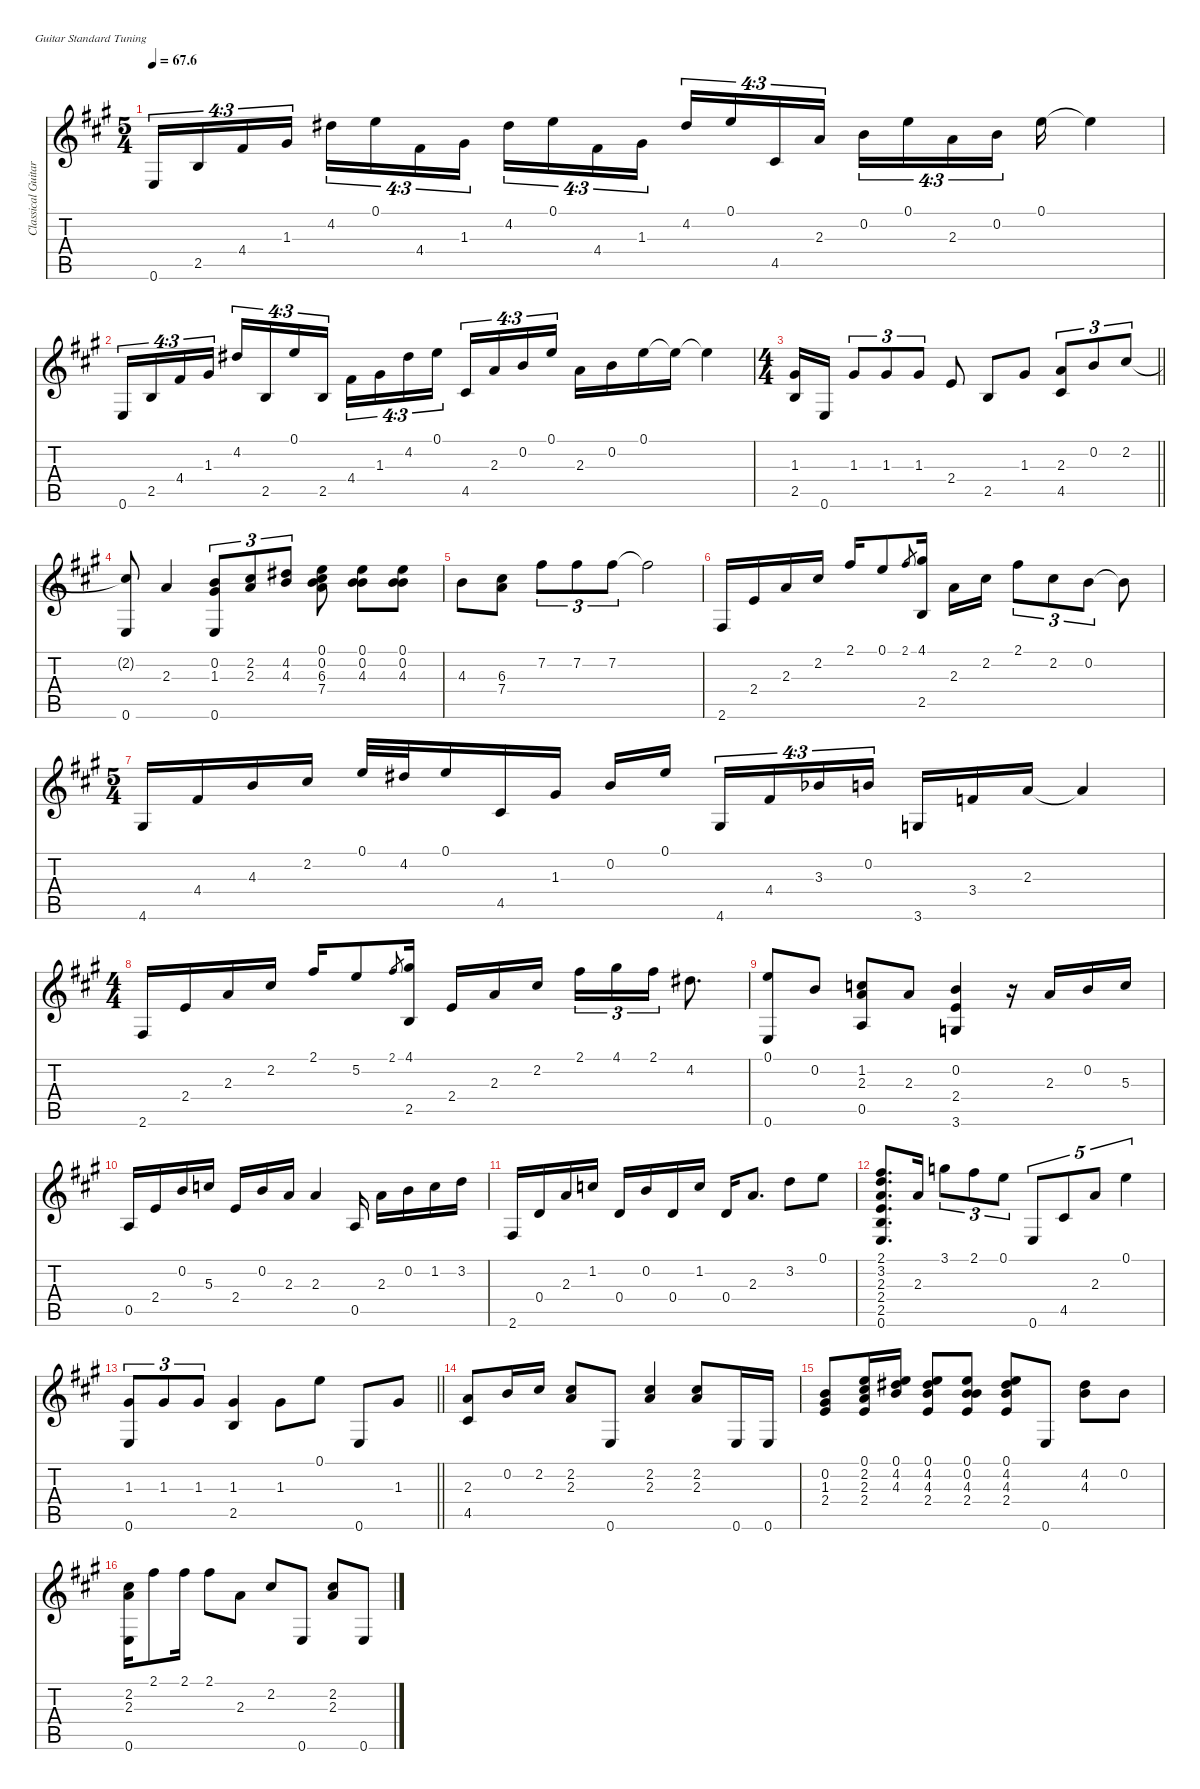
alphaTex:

\defaultSystemsLayout 4
\hideDynamics
\bracketExtendMode nobrackets
\otherSystemsTrackNameOrientation horizontal
\track ("Classical Guitar" "Classical Guitar") {instrument brightacousticpiano}
\staff {score tabs}
\tuning (E4 B3 G3 D3 A2 E2)
\displaytranspose 12
\ts (5 4)
\tempo
67.6
\accidentals auto
\clef g2
\ottava regular
\simile none
\ks a
0.6{acc forcenatural}.16{tu (4 3) dy mf instrument brightacousticpiano beam Up} 2.5{acc forcenatural}.16{tu (4 3) beam Up} 4.4{acc #}.16{tu (4 3) beam Up} 1.3{acc #}.16{tu (4 3) beam Up} 4.2{acc #}.16{tu (4 3) beam Down} 0.1{acc forcenatural}.16{tu (4 3) beam Down} 4.4{acc #}.16{tu (4 3) beam Down} 1.3{acc #}.16{tu (4 3) beam Down} 4.2{acc #}.16{tu (4 3) beam Down} 0.1{acc forcenatural}.16{tu (4 3) beam Down} 4.4{acc #}.16{tu (4 3) beam Down} 1.3{acc #}.16{tu (4 3) beam Down} 4.2{acc #}.16{tu (4 3) beam Up} 0.1{acc forcenatural}.16{tu (4 3) beam Up} 4.5{acc #}.16{tu (4 3) beam Up} 2.3{acc forcenatural}.16{tu (4 3) beam Up} 0.2{acc forcenatural}.16{tu (4 3) beam Down} 0.1{acc forcenatural}.16{tu (4 3) beam Down} 2.3{acc forcenatural}.16{tu (4 3) beam Down} 0.2{acc forcenatural}.16{tu (4 3) beam Down} 0.1{acc forcenatural}.16{beam Down} 0.1{t acc forcenatural}.4{beam Down} |
0.6{acc forcenatural}.16{tu (4 3) beam Up} 2.5{acc forcenatural}.16{tu (4 3) beam Up} 4.4{acc #}.16{tu (4 3) beam Up} 1.3{acc #}.16{tu (4 3) beam Up} 4.2{acc #}.16{tu (4 3) beam Up} 2.5{acc forcenatural}.16{tu (4 3) beam Up} 0.1{acc forcenatural}.16{tu (4 3) beam Up} 2.5{acc forcenatural}.16{tu (4 3) beam Up} 4.4{acc #}.16{tu (4 3) beam Down} 1.3{acc #}.16{tu (4 3) beam Down} 4.2{acc #}.16{tu (4 3) beam Down} 0.1{acc forcenatural}.16{tu (4 3) beam Down} 4.5{acc #}.16{tu (4 3) beam Up} 2.3{acc forcenatural}.16{tu (4 3) beam Up} 0.2{acc forcenatural}.16{tu (4 3) beam Up} 0.1{acc forcenatural}.16{tu (4 3) beam Up} 2.3{acc forcenatural}.16{beam Down} 0.2{acc forcenatural}.16{beam Down} 0.1{acc forcenatural}.16{beam Down} 0.1{t acc forcenatural}.16{beam Down} 0.1{t acc forcenatural}.4{beam Down} |
\ts (4 4)
\barLineRight lightlight
(1.3{acc #} 2.5{acc forcenatural}).16{beam Up} 0.6{acc forcenatural}.16{beam Up} 1.3{acc #}.8{tu (3 2) beam Up} 1.3{acc #}.8{tu (3 2) beam Up} 1.3{acc #}.8{tu (3 2) beam Up} 2.4{acc forcenatural}.8{beam Up} 2.5{acc forcenatural}.8{beam Up} 1.3{acc #}.8{beam Up} (2.3{acc forcenatural} 4.5{acc #}).8{tu (3 2) beam Up} 0.2{acc forcenatural}.8{tu (3 2) beam Up} 2.2{acc #}.8{tu (3 2) beam Up} |
(0.6{acc forcenatural} 2.2{t acc #}).8{beam Up} 2.3{acc forcenatural}.4{beam Up} (0.2{acc forcenatural} 1.3{acc #} 0.6{acc forcenatural}).8{tu (3 2) beam Up} (2.2{acc #} 2.3{acc forcenatural}).8{tu (3 2) beam Up} (4.2{acc #} 4.3{acc forcenatural}).8{tu (3 2) beam Up} (0.1{acc forcenatural} 0.2{acc forcenatural} 6.3{acc #} 7.4{acc forcenatural}).8{beam Down} (0.1{acc forcenatural} 4.3{acc forcenatural} 0.2{acc forcenatural}).8{beam Down} (0.2{acc forcenatural} 0.1{acc forcenatural} 4.3{acc forcenatural}).8{beam Down} |
4.3{acc forcenatural}.8{beam Down} (6.3{acc #} 7.4{acc forcenatural}).8{beam Down} 7.2{acc #}.8{tu (3 2) beam Down} 7.2{acc #}.8{tu (3 2) beam Down} 7.2{acc #}.8{tu (3 2) beam Down} 7.2{t acc #}.2{beam Down} |
2.6{acc #}.16{beam Up} 2.4{acc forcenatural}.16{beam Up} 2.3{acc forcenatural}.16{beam Up} 2.2{acc #}.16{beam Up} 2.1{acc #}.16{beam Up} 0.1{acc forcenatural}.8{beam Up} 2.1{acc #}.8{gr beam Up} (2.5{acc forcenatural} 4.1{acc #}).16{beam Up} 2.3{acc forcenatural}.16{beam Down} 2.2{acc #}.16{beam Down} 2.1{acc #}.8{tu (3 2) beam Down} 2.2{acc #}.8{tu (3 2) beam Down} 0.2{acc forcenatural}.8{tu (3 2) beam Down} 0.2{t acc forcenatural}.8{beam Down} |
\ts (5 4)
4.6{acc #}.16{beam Up} 4.4{acc #}.16{beam Up} 4.3{acc forcenatural}.16{beam Up} 2.2{acc #}.16{beam Up} 0.1{acc forcenatural}.32{beam Up} 4.2{acc #}.32{beam Up} 0.1{acc forcenatural}.16{beam Up} 4.5{acc #}.16{beam Up} 1.3{acc #}.16{beam Up} 0.2{acc forcenatural}.16{beam Up} 0.1{acc forcenatural}.16{beam Up} 4.6{acc #}.16{tu (4 3) beam Up} 4.4{acc #}.16{tu (4 3) beam Up} 3.3{acc b}.16{tu (4 3) beam Up} 0.2{acc forcenatural}.16{tu (4 3) beam Up} 3.6{acc forcenatural}.16{beam Up} 3.4{acc forcenatural}.16{beam Up} 2.3{acc forcenatural}.16{beam Up} 2.3{t acc forcenatural}.4{beam Up} |
\ts (4 4)
2.6{acc #}.16{beam Up} 2.4{acc forcenatural}.16{beam Up} 2.3{acc forcenatural}.16{beam Up} 2.2{acc #}.16{beam Up} 2.1{acc #}.16{beam Up} 5.2{acc forcenatural}.8{beam Up} 2.1{acc #}.8{gr beam Up} (4.1{acc #} 2.5{acc forcenatural}).16{beam Up} 2.4{acc forcenatural}.16{beam Up} 2.3{acc forcenatural}.16{beam Up} 2.2{acc #}.16{beam Up} 2.1{acc #}.16{tu (3 2) beam Down} 4.1{acc #}.16{tu (3 2) beam Down} 2.1{acc #}.16{tu (3 2) beam Down} 4.2{acc #}.8{d beam Down} |
(0.1{acc forcenatural} 0.6{acc forcenatural}).8{beam Up} 0.2{acc forcenatural}.8{beam Up} (2.3{acc forcenatural} 0.5{acc forcenatural} 1.2{acc forcenatural}).8{beam Up} 2.3{acc forcenatural}.8{beam Up} (0.2{acc forcenatural} 2.4{acc forcenatural} 3.6{acc forcenatural}).4{beam Up} r.16{beam Up} 2.3{acc forcenatural}.16{beam Down} 0.2{acc forcenatural}.16{beam Down} 5.3{acc forcenatural}.16{beam Down} |
0.5{acc forcenatural}.16{beam Up} 2.4{acc forcenatural}.16{beam Up} 0.2{acc forcenatural}.16{beam Up} 5.3{acc forcenatural}.16{beam Up} 2.4{acc forcenatural}.16{beam Up} 0.2{acc forcenatural}.16{beam Up} 2.3{acc forcenatural}.16{beam Up} 2.3{acc forcenatural}.4{beam Up} 0.5{acc forcenatural}.16{beam Up} 2.3{acc forcenatural}.16{beam Down} 0.2{acc forcenatural}.16{beam Down} 1.2{acc forcenatural}.16{beam Down} 3.2{acc forcenatural}.16{beam Down} |
2.6{acc #}.16{beam Up} 0.4{acc forcenatural}.16{beam Up} 2.3{acc forcenatural}.16{beam Up} 1.2{acc forcenatural}.16{beam Up} 0.4{acc forcenatural}.16{beam Up} 0.2{acc forcenatural}.16{beam Up} 0.4{acc forcenatural}.16{beam Up} 1.2{acc forcenatural}.16{beam Up} 0.4{acc forcenatural}.16{beam Up} 2.3{acc forcenatural}.8{d beam Up} 3.2{acc forcenatural}.8{beam Down} 0.1{acc forcenatural}.8{beam Down} |
(2.1{acc #} 3.2{acc forcenatural} 2.3{acc forcenatural} 2.4{acc forcenatural} 0.6{acc forcenatural} 2.5{acc forcenatural}).8{d beam Up} 2.3{acc forcenatural}.16{beam Up} 3.1{acc forcenatural}.8{tu (3 2) beam Down} 2.1{acc #}.8{tu (3 2) beam Down} 0.1{acc forcenatural}.8{tu (3 2) beam Down} 0.6{acc forcenatural}.8{tu (5 4) beam Up} 4.5{acc #}.8{tu (5 4) beam Up} 2.3{acc forcenatural}.8{tu (5 4) beam Up} 0.1{acc forcenatural}.4{tu (5 4) beam Down} |
\barLineRight lightlight
(0.6{acc forcenatural} 1.3{acc #}).8{tu (3 2) beam Up} 1.3{acc #}.8{tu (3 2) beam Up} 1.3{acc #}.8{tu (3 2) beam Up} (2.5{acc forcenatural} 1.3{acc #}).4{beam Up} 1.3{acc #}.8{beam Down} 0.1{acc forcenatural}.8{beam Down} 0.6{acc forcenatural}.8{beam Up} 1.3{acc #}.8{beam Up} |
(2.3{acc forcenatural} 4.5{acc #}).8{beam Up} 0.2{acc forcenatural}.16{beam Up} 2.2{acc #}.16{beam Up} (2.2{acc #} 2.3{acc forcenatural}).8{beam Up} 0.6{acc forcenatural}.8{beam Up} (2.2{acc #} 2.3{acc forcenatural}).4{beam Up} (2.2{acc #} 2.3{acc forcenatural}).8{beam Up} 0.6{acc forcenatural}.16{beam Up} 0.6{acc forcenatural}.16{beam Up} |
(0.2{acc forcenatural} 1.3{acc #} 2.4{acc forcenatural}).8{beam Up} (2.2{acc #} 2.3{acc forcenatural} 0.1{acc forcenatural} 2.4{acc forcenatural}).16{beam Up} (4.3{acc forcenatural} 4.2{acc #} 0.1{acc forcenatural}).16{beam Up} (0.1{acc forcenatural} 4.2{acc #} 4.3{acc forcenatural} 2.4{acc forcenatural}).8{beam Up} (0.1{acc forcenatural} 4.3{acc forcenatural} 0.2{acc forcenatural} 2.4{acc forcenatural}).8{beam Up} (0.1{acc forcenatural} 4.2{acc #} 4.3{acc forcenatural} 2.4{acc forcenatural}).8{beam Up} 0.6{acc forcenatural}.8{beam Up} (4.2{acc #} 4.3{acc forcenatural}).8{beam Down} 0.2{acc forcenatural}.8{beam Down} |
(2.2{acc #} 2.3{acc forcenatural} 0.6{acc forcenatural}).16{beam Down} 2.1{acc #}.8{beam Down} 2.1{acc #}.16{beam Down} 2.1{acc #}.8{beam Down} 2.3{acc forcenatural}.8{beam Down} 2.2{acc #}.8{beam Up} 0.6{acc forcenatural}.8{beam Up} (2.2{acc #} 2.3{acc forcenatural}).8{beam Up} 0.6{acc forcenatural}.8{beam Up}
